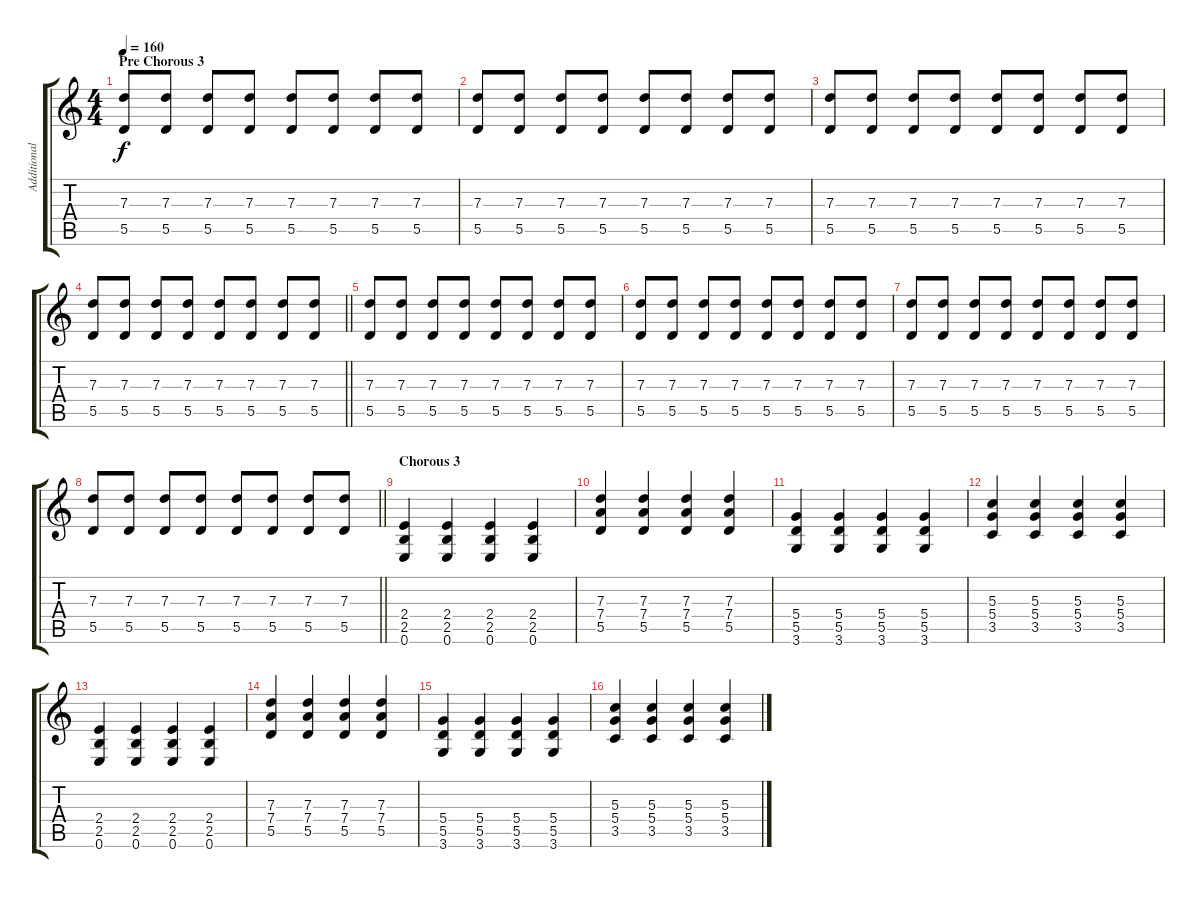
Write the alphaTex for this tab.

\track ("Additional Guitar" "Additional") {instrument overdrivenguitar}
\staff {score tabs}
\tuning (E4 B3 G3 D3 A2 E2) {hide}
\ts (4 4)
\section ("" "Pre Chorous 3")
\tempo 160
\clef g2
\ks c
(7.3 5.5).8{dy f} (7.3 5.5).8 (7.3 5.5).8 (7.3 5.5).8 (7.3 5.5).8 (7.3 5.5).8 (7.3 5.5).8 (7.3 5.5).8 |
(7.3 5.5).8 (7.3 5.5).8 (7.3 5.5).8 (7.3 5.5).8 (7.3 5.5).8 (7.3 5.5).8 (7.3 5.5).8 (7.3 5.5).8 |
(7.3 5.5).8 (7.3 5.5).8 (7.3 5.5).8 (7.3 5.5).8 (7.3 5.5).8 (7.3 5.5).8 (7.3 5.5).8 (7.3 5.5).8 |
\barLineRight lightlight
(7.3 5.5).8 (7.3 5.5).8 (7.3 5.5).8 (7.3 5.5).8 (7.3 5.5).8 (7.3 5.5).8 (7.3 5.5).8 (7.3 5.5).8 |
(7.3 5.5).8 (7.3 5.5).8 (7.3 5.5).8 (7.3 5.5).8 (7.3 5.5).8 (7.3 5.5).8 (7.3 5.5).8 (7.3 5.5).8 |
(7.3 5.5).8 (7.3 5.5).8 (7.3 5.5).8 (7.3 5.5).8 (7.3 5.5).8 (7.3 5.5).8 (7.3 5.5).8 (7.3 5.5).8 |
(7.3 5.5).8 (7.3 5.5).8 (7.3 5.5).8 (7.3 5.5).8 (7.3 5.5).8 (7.3 5.5).8 (7.3 5.5).8 (7.3 5.5).8 |
\barLineRight lightlight
(7.3 5.5).8 (7.3 5.5).8 (7.3 5.5).8 (7.3 5.5).8 (7.3 5.5).8 (7.3 5.5).8 (7.3 5.5).8 (7.3 5.5).8 |
\section ("" "Chorous 3")
(2.4 2.5 0.6).4 (2.4 2.5 0.6).4 (2.4 2.5 0.6).4 (2.4 2.5 0.6).4 |
(7.3 7.4 5.5).4 (7.3 7.4 5.5).4 (7.3 7.4 5.5).4 (7.3 7.4 5.5).4 |
(5.4 5.5 3.6).4 (5.4 5.5 3.6).4 (5.4 5.5 3.6).4 (5.4 5.5 3.6).4 |
(5.3 5.4 3.5).4 (5.3 5.4 3.5).4 (5.3 5.4 3.5).4 (5.3 5.4 3.5).4 |
(2.4 2.5 0.6).4 (2.4 2.5 0.6).4 (2.4 2.5 0.6).4 (2.4 2.5 0.6).4 |
(7.3 7.4 5.5).4 (7.3 7.4 5.5).4 (7.3 7.4 5.5).4 (7.3 7.4 5.5).4 |
(5.4 5.5 3.6).4 (5.4 5.5 3.6).4 (5.4 5.5 3.6).4 (5.4 5.5 3.6).4 |
(5.3 5.4 3.5).4 (5.3 5.4 3.5).4 (5.3 5.4 3.5).4 (5.3 5.4 3.5).4
